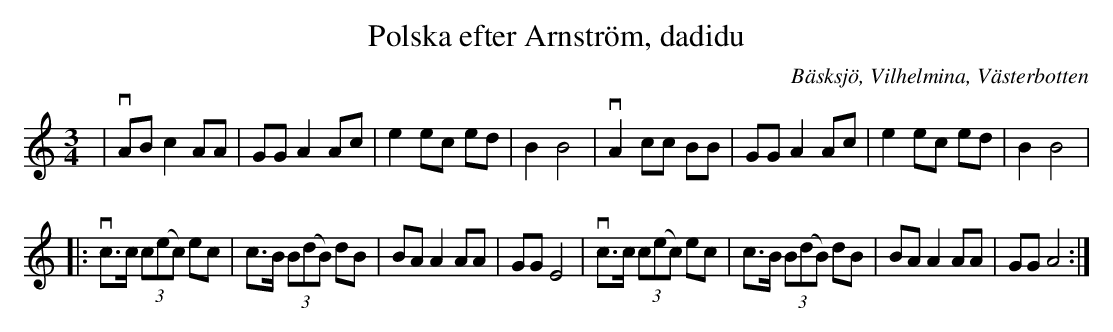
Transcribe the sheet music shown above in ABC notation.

X:1
T:Polska efter Arnström, dadidu
O:Bäsksjö, Vilhelmina, Västerbotten
M:3/4
L:1/8
K:Am
| vAB c2 AA | GG A2 Ac | e2 ec ed | B2 B4 | vA2 cc BB | GG A2 Ac | e2 ec ed | B2 B4 |
|: vc>c (3c(ec) ec | c>B (3B(dB) dB | BA A2 AA | GG E4 | vc>c (3c(ec) ec | c>B (3B(dB) dB | BA A2 AA | GG A4 :|
